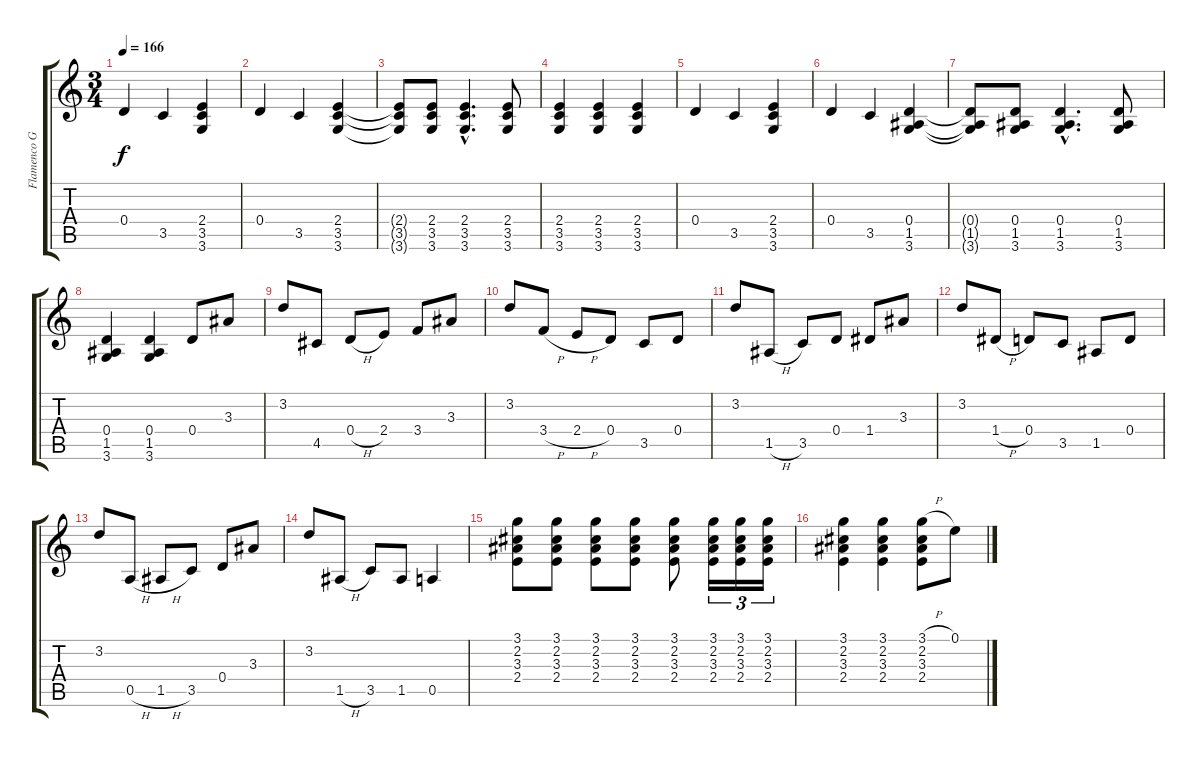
\track ("Flamenco Guitar" "Flamenco G") {instrument acousticguitarnylon}
\staff {score tabs}
\tuning (E4 B3 G3 D3 A2 E2) {hide}
\ts (3 4)
\tempo 166
\clef g2
\ks c
0.4.4{dy f} 3.5.4 (2.4 3.5 3.6).4 |
0.4.4 3.5.4 (2.4 3.5 3.6).4 |
(2.4{t} 3.5{t} 3.6{t}).8 (2.4 3.5 3.6).8 (2.4{hac} 3.5{hac} 3.6{hac}).4{d} (2.4 3.5 3.6).8 |
(2.4 3.5 3.6).4 (2.4 3.5 3.6).4 (2.4 3.5 3.6).4 |
0.4.4 3.5.4 (2.4 3.5 3.6).4 |
0.4.4 3.5.4 (0.4 1.5 3.6).4 |
(0.4{t} 1.5{t} 3.6{t}).8 (0.4 1.5 3.6).8 (0.4{hac} 1.5{hac} 3.6{hac}).4{d} (0.4 1.5 3.6).8 |
(0.4 1.5 3.6).4 (0.4 1.5 3.6).4 0.4.8 3.3.8 |
3.2.8 4.5.8 0.4{h}.8 2.4.8 3.4.8 3.3.8 |
3.2.8 3.4{h}.8 2.4{h}.8 0.4.8 3.5.8 0.4.8 |
3.2.8 1.5{h}.8 3.5.8 0.4.8 1.4.8 3.3.8 |
3.2.8 1.4{h}.8 0.4.8 3.5.8 1.5.8 0.4.8 |
3.2.8 0.5{h}.8 1.5{h}.8 3.5.8 0.4.8 3.3.8 |
3.2.8 1.5{h}.8 3.5.8 1.5.8 0.5.4 |
(3.1 2.2 3.3 2.4).8 (3.1 2.2 3.3 2.4).8 (3.1 2.2 3.3 2.4).8 (3.1 2.2 3.3 2.4).8 (3.1 2.2 3.3 2.4).8 (3.1 2.2 3.3 2.4).16{tu (3 2)} (3.1 2.2 3.3 2.4).16{tu (3 2)} (3.1 2.2 3.3 2.4).16{tu (3 2)} |
(3.1 2.2 3.3 2.4).4 (3.1 2.2 3.3 2.4).4 (3.1{h} 2.2 3.3 2.4).8 0.1.8
